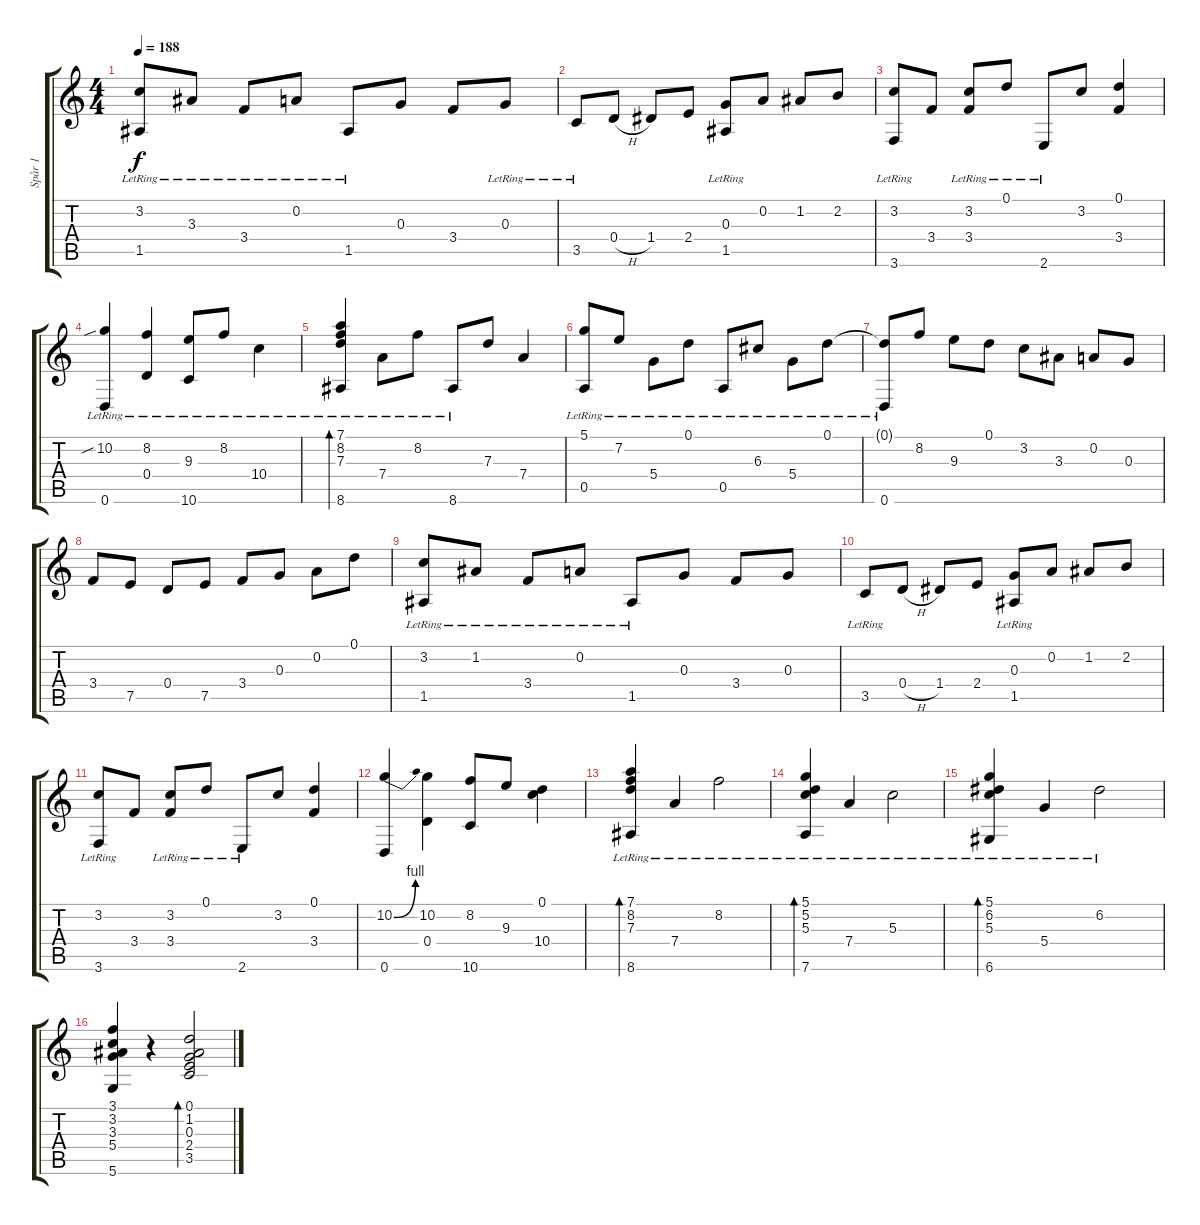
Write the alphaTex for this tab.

\track ("Spår 1" "Spår 1") {instrument acousticguitarsteel}
\staff {score tabs}
\tuning (D4 A3 G3 D3 A2 D2) {hide}
\ts (4 4)
\tempo 188
\clef g2
\ks c
(3.2 1.5{lr}).8{dy f} 3.3{lr}.8 3.4{lr}.8 0.2{lr}.8 1.5{lr}.8 0.3.8 3.4.8 0.3{lr}.8 |
3.5{lr}.8 0.4{h}.8 1.4.8 2.4.8 (0.3 1.5{lr}).8 0.2.8 1.2.8 2.2.8 |
(3.2{lr} 3.6{lr}).8 3.4.8 (3.2 3.4{lr}).8 0.1{lr}.8 2.6{lr}.8 3.2.8 (0.1 3.4).4 |
(10.2{sib} 0.6{lr}).4 (8.2 0.4{lr}).4 (9.3 10.6{lr}).8 8.2{lr}.8 10.4{lr}.4 |
(7.1{lr} 8.2{lr} 7.3{lr} 8.6).4{bd 240} 7.4{lr}.8 8.2{lr}.8 8.6{lr}.8 7.3.8 7.4.4 |
(5.1 0.5{lr}).8 7.2{lr}.8 5.4{lr}.8 0.1{lr}.8 0.5{lr}.8 6.3{lr}.8 5.4{lr}.8 0.1{lr}.8 |
(0.1{t} 0.6{lr}).8 8.2.8 9.3.8 0.1.8 3.2.8 3.3.8 0.2.8 0.3.8 |
3.4.8 7.5.8 0.4.8 7.5.8 3.4.8 0.3.8 0.2.8 0.1.8 |
(3.2 1.5{lr}).8 1.2{lr}.8 3.4{lr}.8 0.2{lr}.8 1.5{lr}.8 0.3.8 3.4.8 0.3.8 |
3.5{lr}.8 0.4{h}.8 1.4.8 2.4.8 (0.3 1.5{lr}).8 0.2.8 1.2.8 2.2.8 |
(3.2{lr} 3.6{lr}).8 3.4.8 (3.2 3.4{lr}).8 0.1{lr}.8 2.6{lr}.8 3.2.8 (0.1 3.4).4 |
(10.2{be (bend 0 0 60 4)} 0.6).4 (10.2 0.4).4 (8.2 10.6).8 9.3.8 (0.1 10.4).4 |
(7.1{lr} 8.2{lr} 7.3{lr} 8.6{lr}).4{bd 240} 7.4{lr}.4 8.2{lr}.2 |
(5.1{lr} 5.2{lr} 5.3{lr} 7.6{lr}).4{bd 240} 7.4{lr}.4 5.3{lr}.2 |
(5.1{lr} 6.2{lr} 5.3{lr} 6.6{lr}).4{bd 240} 5.4{lr}.4 6.2{lr}.2 |
(3.1 3.2 3.3 5.4 5.6).4 r.4 (0.1 1.2 0.3 2.4 3.5).2{bd 120}
